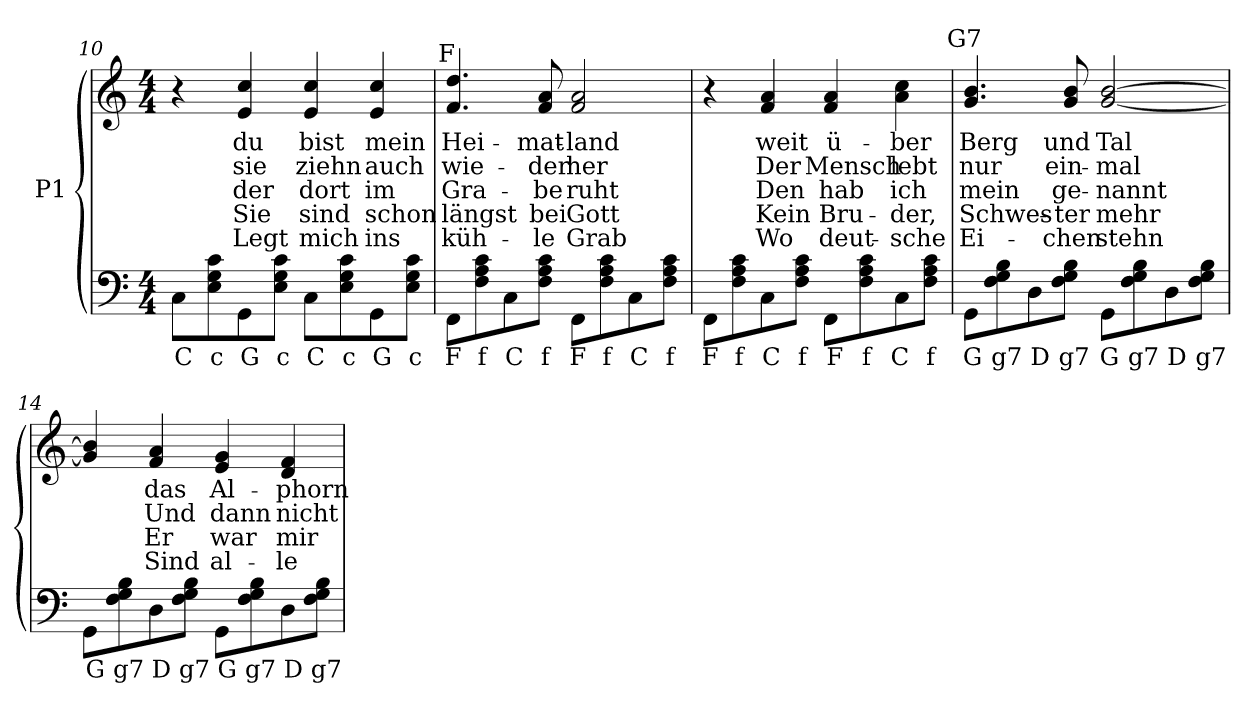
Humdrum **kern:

**kern	**text	**kern	**text	**text	**text	**text	**text
*part1	*part1	*part1	*part1	*part1	*part1	*part1	*part1
*staff2	*staff2	*staff1	*staff1	*staff1	*staff1	*staff1	*staff1
*I"P1	*	*	*	*	*	*	*
*clefF4	*	*clefG2	*	*	*	*	*
*k[]	*	*k[]	*	*	*	*	*
*C:	*	*C:	*	*	*	*	*
*M4/4	*	*M4/4	*	*	*	*	*
=10	=10	=10	=10	=10	=10	=10	=10
!	!LO:LY:b:color=#000000	!	!	!	!	!	!
8Ci\L	C	4r	.	.	.	.	.
!	!LO:LY:b:color=#000000	!	!	!	!	!	!
8Ei\ 8Gi 8ci	c	.	.	.	.	.	.
!	!LO:LY:b:color=#000000	!	!	!	!	!	!
!	!	!	!LO:LY:b:color=#000000	!LO:LY:b:color=#000000	!LO:LY:b:color=#000000	!LO:LY:b:color=#000000	!LO:LY:b:color=#000000
8GGi\	G	4ei/ 4cci	du	sie	der	Sie	Legt
!	!LO:LY:b:color=#000000	!	!	!	!	!	!
8Ei\ 8Gi 8ciJ	c	.	.	.	.	.	.
!	!LO:LY:b:color=#000000	!	!	!	!	!	!
!	!	!	!LO:LY:b:color=#000000	!LO:LY:b:color=#000000	!LO:LY:b:color=#000000	!LO:LY:b:color=#000000	!LO:LY:b:color=#000000
8Ci\L	C	4ei/ 4cci	bist	ziehn	dort	sind	mich
!	!LO:LY:b:color=#000000	!	!	!	!	!	!
8Ei\ 8Gi 8ci	c	.	.	.	.	.	.
!	!LO:LY:b:color=#000000	!	!	!	!	!	!
!	!	!	!LO:LY:b:color=#000000	!LO:LY:b:color=#000000	!LO:LY:b:color=#000000	!LO:LY:b:color=#000000	!LO:LY:b:color=#000000
8GGi\	G	4ei/ 4cci	mein	auch	im	schon	ins
!	!LO:LY:b:color=#000000	!	!	!	!	!	!
8Ei\ 8Gi 8ciJ	c	.	.	.	.	.	.
=11	=11	=11	=11	=11	=11	=11	=11
!	!LO:LY:b:color=#000000	!	!	!	!	!	!
!	!	!LO:TX:a:cj:t=F	!	!	!	!	!
!	!	!	!LO:LY:b:color=#000000	!LO:LY:b:color=#000000	!LO:LY:b:color=#000000	!LO:LY:b:color=#000000	!LO:LY:b:color=#000000
8FFi\L	F	4.fi/ 4.ddi	Hei-	wie-	Gra-	längst	küh-
!	!LO:LY:b:color=#000000	!	!	!	!	!	!
8Fi\ 8Ai 8ci	f	.	.	.	.	.	.
!	!LO:LY:b:color=#000000	!	!	!	!	!	!
8Ci\	C	.	.	.	.	.	.
!	!LO:LY:b:color=#000000	!	!	!	!	!	!
!	!	!	!LO:LY:b:color=#000000	!LO:LY:b:color=#000000	!LO:LY:b:color=#000000	!LO:LY:b:color=#000000	!LO:LY:b:color=#000000
8Fi\ 8Ai 8ciJ	f	8fi/ 8ai	-mat-	-der	-be	bei	-le
!	!LO:LY:b:color=#000000	!	!	!	!	!	!
!	!	!	!LO:LY:b:color=#000000	!LO:LY:b:color=#000000	!LO:LY:b:color=#000000	!LO:LY:b:color=#000000	!LO:LY:b:color=#000000
8FFi\L	F	2fi/ 2ai	-land	her	ruht	Gott	Grab
!	!LO:LY:b:color=#000000	!	!	!	!	!	!
8Fi\ 8Ai 8ci	f	.	.	.	.	.	.
!	!LO:LY:b:color=#000000	!	!	!	!	!	!
8Ci\	C	.	.	.	.	.	.
!	!LO:LY:b:color=#000000	!	!	!	!	!	!
8Fi\ 8Ai 8ciJ	f	.	.	.	.	.	.
=12	=12	=12	=12	=12	=12	=12	=12
!	!LO:LY:b:color=#000000	!	!	!	!	!	!
8FFi\L	F	4r	.	.	.	.	.
!	!LO:LY:b:color=#000000	!	!	!	!	!	!
8Fi\ 8Ai 8ci	f	.	.	.	.	.	.
!	!LO:LY:b:color=#000000	!	!	!	!	!	!
!	!	!	!LO:LY:b:color=#000000	!LO:LY:b:color=#000000	!LO:LY:b:color=#000000	!LO:LY:b:color=#000000	!LO:LY:b:color=#000000
8Ci\	C	4fi/ 4ai	weit	Der	Den	Kein	Wo
!	!LO:LY:b:color=#000000	!	!	!	!	!	!
8Fi\ 8Ai 8ciJ	f	.	.	.	.	.	.
!	!LO:LY:b:color=#000000	!	!	!	!	!	!
!	!	!	!LO:LY:b:color=#000000	!LO:LY:b:color=#000000	!LO:LY:b:color=#000000	!LO:LY:b:color=#000000	!LO:LY:b:color=#000000
8FFi\L	F	4fi/ 4ai	ü-	Mensch	hab	Bru-	deut-
!	!LO:LY:b:color=#000000	!	!	!	!	!	!
8Fi\ 8Ai 8ci	f	.	.	.	.	.	.
!	!LO:LY:b:color=#000000	!	!	!	!	!	!
!	!	!	!LO:LY:b:color=#000000	!LO:LY:b:color=#000000	!LO:LY:b:color=#000000	!LO:LY:b:color=#000000	!LO:LY:b:color=#000000
8Ci\	C	4ai\ 4cci	-ber	lebt	ich	-der,	-sche
!	!LO:LY:b:color=#000000	!	!	!	!	!	!
8Fi\ 8Ai 8ciJ	f	.	.	.	.	.	.
!!LO:LB:g=z
=13	=13	=13	=13	=13	=13	=13	=13
!	!LO:LY:b:color=#000000	!	!	!	!	!	!
!	!	!LO:TX:a:cj:t=G7	!	!	!	!	!
!	!	!	!LO:LY:b:color=#000000	!LO:LY:b:color=#000000	!LO:LY:b:color=#000000	!LO:LY:b:color=#000000	!LO:LY:b:color=#000000
8GGi\L	G	4.gi/ 4.bi	Berg	nur	mein	Schwes-	Ei-
!	!LO:LY:b:color=#000000	!	!	!	!	!	!
8Fi\ 8Gi 8Bi	g7	.	.	.	.	.	.
!	!LO:LY:b:color=#000000	!	!	!	!	!	!
8Di\	D	.	.	.	.	.	.
!	!LO:LY:b:color=#000000	!	!	!	!	!	!
!	!	!	!LO:LY:b:color=#000000	!LO:LY:b:color=#000000	!LO:LY:b:color=#000000	!LO:LY:b:color=#000000	!LO:LY:b:color=#000000
8Fi\ 8Gi 8BiJ	g7	8gi/ 8bi	und	ein-	ge-	-ter	-chen
!	!LO:LY:b:color=#000000	!	!	!	!	!	!
!	!	!	!LO:LY:b:color=#000000	!LO:LY:b:color=#000000	!LO:LY:b:color=#000000	!LO:LY:b:color=#000000	!LO:LY:b:color=#000000
8GGi\L	G	[<2gi/ [>2bi	Tal	-mal	-nannt	mehr	stehn
!	!LO:LY:b:color=#000000	!	!	!	!	!	!
8Fi\ 8Gi 8Bi	g7	.	.	.	.	.	.
!	!LO:LY:b:color=#000000	!	!	!	!	!	!
8Di\	D	.	.	.	.	.	.
!	!LO:LY:b:color=#000000	!	!	!	!	!	!
8Fi\ 8Gi 8BiJ	g7	.	.	.	.	.	.
=14	=14	=14	=14	=14	=14	=14	=14
!	!LO:LY:b:color=#000000	!	!	!	!	!	!
8GGi\L	G	4gi/] 4bi]	.	.	.	.	.
!	!LO:LY:b:color=#000000	!	!	!	!	!	!
8Fi\ 8Gi 8Bi	g7	.	.	.	.	.	.
!	!LO:LY:b:color=#000000	!	!	!	!	!	!
!	!	!	!LO:LY:b:color=#000000	!LO:LY:b:color=#000000	!LO:LY:b:color=#000000	!LO:LY:b:color=#000000	!
8Di\	D	4fi/ 4ai	das	Und	Er	Sind	.
!	!LO:LY:b:color=#000000	!	!	!	!	!	!
8Fi\ 8Gi 8BiJ	g7	.	.	.	.	.	.
!	!LO:LY:b:color=#000000	!	!	!	!	!	!
!	!	!	!LO:LY:b:color=#000000	!LO:LY:b:color=#000000	!LO:LY:b:color=#000000	!LO:LY:b:color=#000000	!
8GGi\L	G	4ei/ 4gi	Al-	dann	war	al-	.
!	!LO:LY:b:color=#000000	!	!	!	!	!	!
8Fi\ 8Gi 8Bi	g7	.	.	.	.	.	.
!	!LO:LY:b:color=#000000	!	!	!	!	!	!
!	!	!	!LO:LY:b:color=#000000	!LO:LY:b:color=#000000	!LO:LY:b:color=#000000	!LO:LY:b:color=#000000	!
8Di\	D	4di/ 4fi	-phorn	nicht	mir	-le	.
!	!LO:LY:b:color=#000000	!	!	!	!	!	!
8Fi\ 8Gi 8BiJ	g7	.	.	.	.	.	.
=	=	=	=	=	=	=	=
*-	*-	*-	*-	*-	*-	*-	*-
